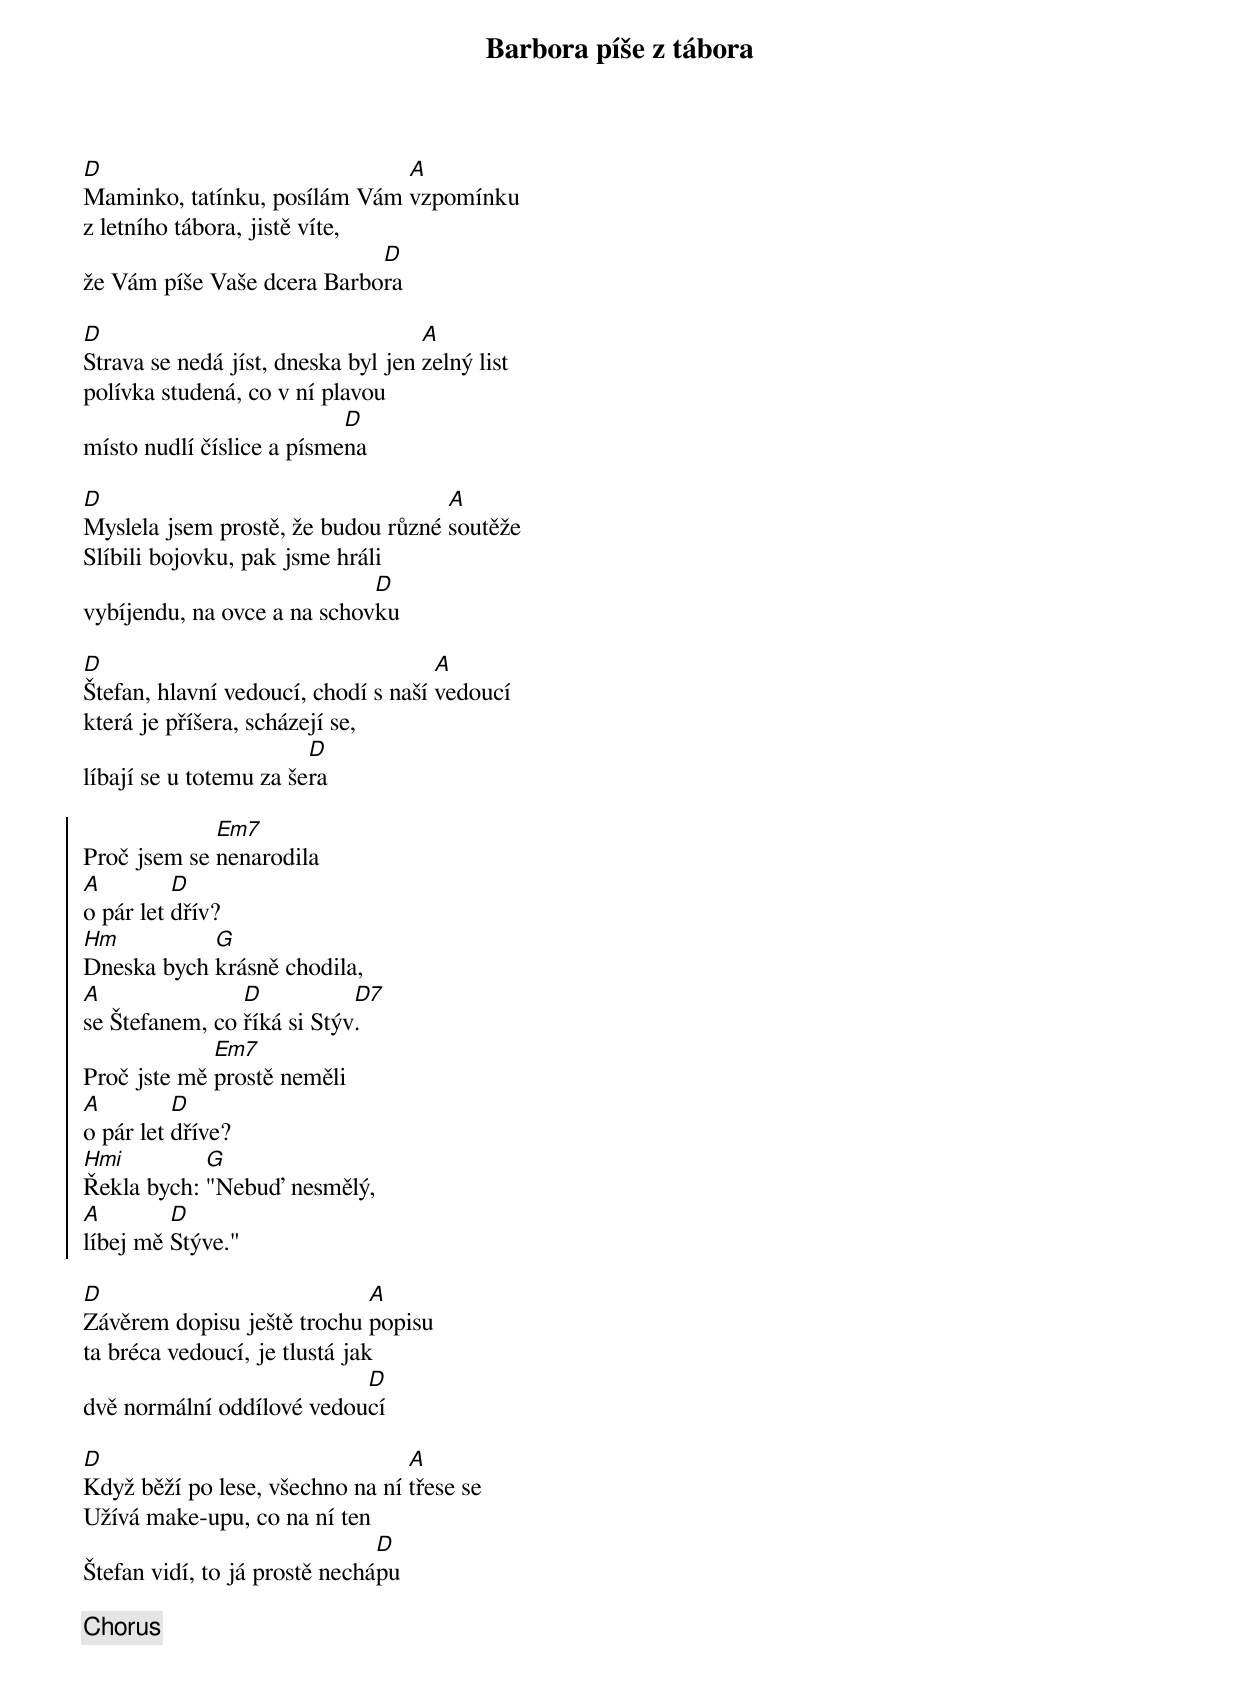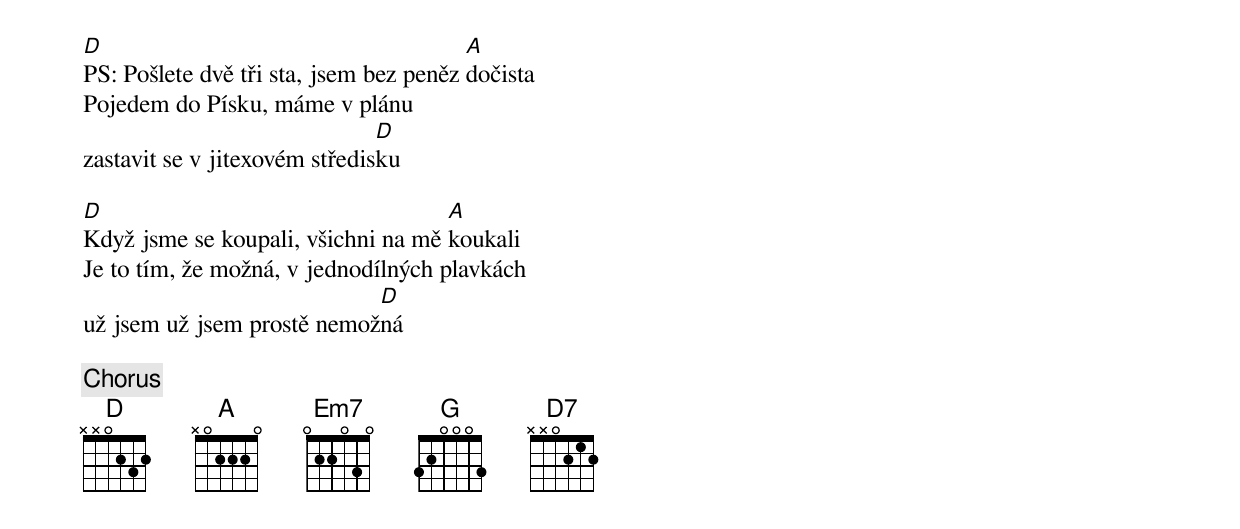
{title: Barbora píše z tábora}
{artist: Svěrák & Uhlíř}
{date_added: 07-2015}
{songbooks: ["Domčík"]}
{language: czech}
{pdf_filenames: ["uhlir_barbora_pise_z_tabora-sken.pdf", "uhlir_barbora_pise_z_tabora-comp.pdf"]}
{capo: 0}
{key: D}
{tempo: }
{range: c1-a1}
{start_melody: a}
{start_of_verse}
[D]Maminko, tatínku, posílám Vám [A]vzpomínku
z letního tábora, jistě víte,
že Vám píše Vaše dcera Barbo[D]ra
{end_of_verse}

{start_of_verse}
[D]Strava se nedá jíst, dneska byl jen [A]zelný list
polívka studená, co v ní plavou
místo nudlí číslice a písme[D]na
{end_of_verse}

{start_of_verse}
[D]Myslela jsem prostě, že budou různé [A]soutěže
Slíbili bojovku, pak jsme hráli
vybíjendu, na ovce a na schov[D]ku
{end_of_verse}

{start_of_verse}
[D]Štefan, hlavní vedoucí, chodí s naší [A]vedoucí
která je příšera, scházejí se,
líbají se u totemu za še[D]ra
{end_of_verse}

{start_of_chorus}
Proč jsem se [Em7]nenarodila
[A]o pár let [D]dřív?
[Hm]Dneska bych [G]krásně chodila,
[A]se Štefanem, co [D]říká si Stýv[D7].
Proč jste mě [Em7]prostě neměli
[A]o pár let [D]dříve?
[Hmi]Řekla bych: [G]"Nebuď nesmělý,
[A]líbej mě [D]Stýve."
{end_of_chorus}

{start_of_verse}
[D]Závěrem dopisu ještě trochu [A]popisu
ta bréca vedoucí, je tlustá jak
dvě normální oddílové vedou[D]cí
{end_of_verse}

{start_of_verse}
[D]Když běží po lese, všechno na ní [A]třese se
Užívá make-upu, co na ní ten
Štefan vidí, to já prostě nechá[D]pu
{end_of_verse}

{chorus}

{start_of_verse}
[D]PS: Pošlete dvě tři sta, jsem bez peněz [A]dočista
Pojedem do Písku, máme v plánu
zastavit se v jitexovém středis[D]ku
{end_of_verse}

{start_of_verse}
[D]Když jsme se koupali, všichni na mě [A]koukali
Je to tím, že možná, v jednodílných plavkách
už jsem už jsem prostě nemož[D]ná
{end_of_verse}

{chorus}
